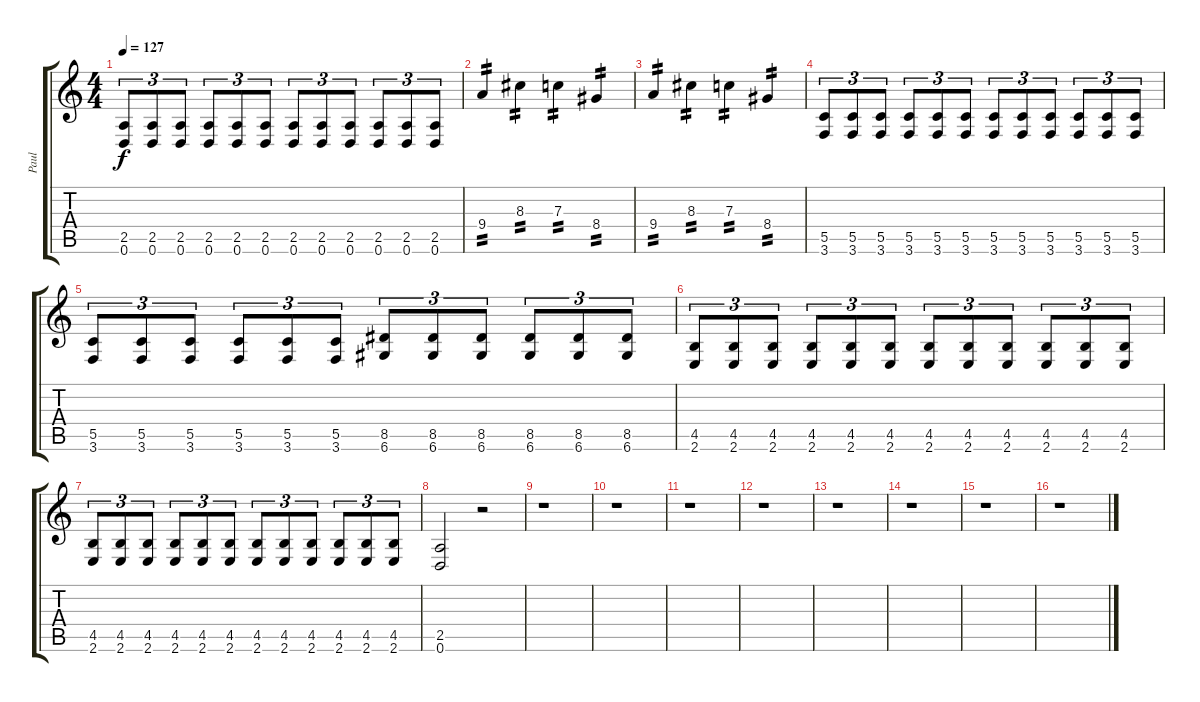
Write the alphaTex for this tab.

\track ("Paul" "Paul") {instrument distortionguitar}
\staff {score tabs}
\tuning (D4 A3 F3 C3 G2 D2) {hide}
\ts (4 4)
\tempo 127
\clef g2
\ks c
(2.5 0.6).8{tu (3 2) dy f} (2.5 0.6).8{tu (3 2)} (2.5 0.6).8{tu (3 2)} (2.5 0.6).8{tu (3 2)} (2.5 0.6).8{tu (3 2)} (2.5 0.6).8{tu (3 2)} (2.5 0.6).8{tu (3 2)} (2.5 0.6).8{tu (3 2)} (2.5 0.6).8{tu (3 2)} (2.5 0.6).8{tu (3 2)} (2.5 0.6).8{tu (3 2)} (2.5 0.6).8{tu (3 2)} |
9.4.4{tp 2} 8.3.4{tp 2} 7.3.4{tp 2} 8.4.4{tp 2} |
9.4.4{tp 2} 8.3.4{tp 2} 7.3.4{tp 2} 8.4.4{tp 2} |
(5.5 3.6).8{tu (3 2)} (5.5 3.6).8{tu (3 2)} (5.5 3.6).8{tu (3 2)} (5.5 3.6).8{tu (3 2)} (5.5 3.6).8{tu (3 2)} (5.5 3.6).8{tu (3 2)} (5.5 3.6).8{tu (3 2)} (5.5 3.6).8{tu (3 2)} (5.5 3.6).8{tu (3 2)} (5.5 3.6).8{tu (3 2)} (5.5 3.6).8{tu (3 2)} (5.5 3.6).8{tu (3 2)} |
(5.5 3.6).8{tu (3 2)} (5.5 3.6).8{tu (3 2)} (5.5 3.6).8{tu (3 2)} (5.5 3.6).8{tu (3 2)} (5.5 3.6).8{tu (3 2)} (5.5 3.6).8{tu (3 2)} (8.5 6.6).8{tu (3 2)} (8.5 6.6).8{tu (3 2)} (8.5 6.6).8{tu (3 2)} (8.5 6.6).8{tu (3 2)} (8.5 6.6).8{tu (3 2)} (8.5 6.6).8{tu (3 2)} |
(4.5 2.6).8{tu (3 2)} (4.5 2.6).8{tu (3 2)} (4.5 2.6).8{tu (3 2)} (4.5 2.6).8{tu (3 2)} (4.5 2.6).8{tu (3 2)} (4.5 2.6).8{tu (3 2)} (4.5 2.6).8{tu (3 2)} (4.5 2.6).8{tu (3 2)} (4.5 2.6).8{tu (3 2)} (4.5 2.6).8{tu (3 2)} (4.5 2.6).8{tu (3 2)} (4.5 2.6).8{tu (3 2)} |
(4.5 2.6).8{tu (3 2)} (4.5 2.6).8{tu (3 2)} (4.5 2.6).8{tu (3 2)} (4.5 2.6).8{tu (3 2)} (4.5 2.6).8{tu (3 2)} (4.5 2.6).8{tu (3 2)} (4.5 2.6).8{tu (3 2)} (4.5 2.6).8{tu (3 2)} (4.5 2.6).8{tu (3 2)} (4.5 2.6).8{tu (3 2)} (4.5 2.6).8{tu (3 2)} (4.5 2.6).8{tu (3 2)} |
(2.5 0.6).2 r.2 |
r.1 |
r.1 |
r.1 |
r.1 |
r.1 |
r.1 |
r.1 |
r.1
